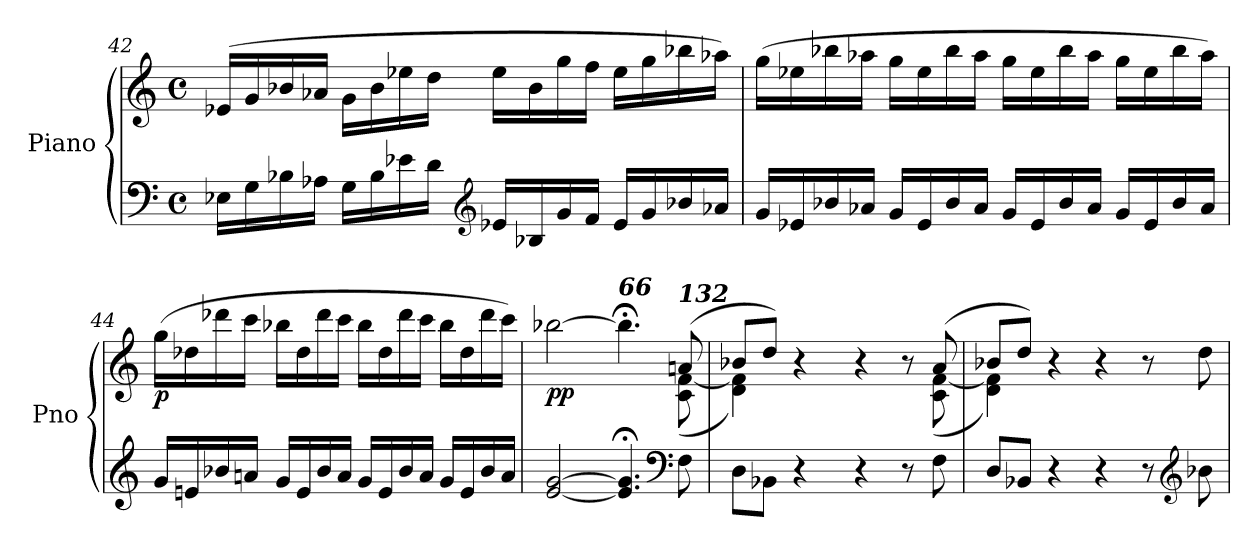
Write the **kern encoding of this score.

**kern	**kern	**dynam
*part1	*part1	*part1
*staff2	*staff1	*staff1/2
*I"Piano	*	*
*I'Pno	*	*
*clefF4	*clefG2	*
*k[]	*k[]	*
*M4/4	*M4/4	*
*met(c)	*met(c)	*
=42	=42	=42
16E-X\LL	(16e-X/LL	.
16G\	16g/	.
16B-X\	16b-X/	.
16A-X\JJ	16a-X/JJ	.
16G\LL	16g\LL	.
16B-\	16b-\	.
16e-X\	16ee-X\	.
16d\JJ	16dd\JJ	.
*clefG2	*	*
16e-X/LL	16ee-\LL	.
16B-X/	16b-\	.
16g/	16gg\	.
16f/JJ	16ff\JJ	.
16e-/LL	16ee-\LL	.
16g/	16gg\	.
16b-X/	16bb-X\	.
16a-X/JJ	16aa-X\JJ)	.
!!LO:LB:g=z
=43	=43	=43
16g/LL	(16gg\LL	.
16e-X/	16ee-X\	.
16b-X/	16bb-X\	.
16a-X/JJ	16aa-X\JJ	.
!	!	!LO:DY:b
16g/LL	16gg\LL	other-dynamics
16e-/	16ee-\	.
16b-/	16bb-\	.
16a-/JJ	16aa-\JJ	.
16g/LL	16gg\LL	.
16e-/	16ee-\	.
16b-/	16bb-\	.
16a-/JJ	16aa-\JJ	.
16g/LL	16gg\LL	.
16e-/	16ee-\	.
16b-/	16bb-\	.
16a-/JJ	16aa-\JJ)	.
=44	=44	=44
!	!	!LO:DY:b
16g/LL	(16gg\LL	p
16en/	16dd-X\	.
16b-X/	16ddd-X\	.
16an/JJ	16ccc\JJ	.
16g/LL	16bb-X\LL	.
16e/	16dd-\	.
16b-/	16ddd-\	.
16a/JJ	16ccc\JJ	.
16g/LL	16bb-\LL	.
16e/	16dd-\	.
16b-/	16ddd-\	.
16a/JJ	16ccc\JJ	.
16g/LL	16bb-\LL	.
16e/	16dd-\	.
16b-/	16ddd-\	.
16a/JJ	16ccc\JJ)	.
=45	=45	=45
*	*^	*
!	!	!	!LO:DY:b
[2e/ [2g/	[2bb-X\	2..ryy	pp
!	!LO:TX:a:Bi:t=66	!	!
4.e/]; 4.g/];	4.bb-;\]	.	.
*clefF4	*	*	*
!	!LO:TX:a:Bi:t=132	!	!
8F\	(8an/	(8c\ [8f\	.
!!LO:LB:g=z	!!
=46	=46	=46	=46
8D\L	8b-X/L	4d\ 4f\])	.
8BB-X\J	8dd/J)	.	.
4r	4r	8ryy	.
*	*v	*v	*
4r	4r	.
8r	8r	.
*	*^	*
8F\	(8a/	(8c\ [8f\	.
=47	=47	=47	=47
8D/L	8b-X/L	4d\ 4f\])	.
8BB-X/J	8dd/J)	.	.
4r	4r	2.ryy	.
4r	4r	.	.
8r	8r	.	.
*clefG2	*	*	*
8b-X\	8dd\	.	.
*	*v	*v	*
=	=	=
*-	*-	*-
